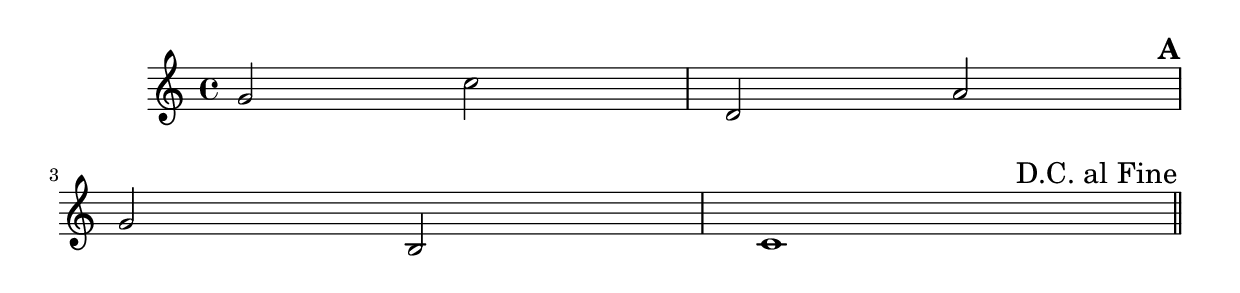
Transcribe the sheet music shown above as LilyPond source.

%% Do not edit this file; it is auto-generated from LSR http://lsr.dsi.unimi.it
%% This file is in the public domain.
\version "2.11.50"

\header {
  lsrtags = "text"

  texidoc = "
Marks can be printed at the end of the current line, instead of the
beginning of the following line. This is particularly useful when a
mark has to be added at the end of a score -- when there is no next
line.

In such cases, the right end of the mark has to be aligned with the
final bar line, as demonstrated on the second line of this example. 

"
  doctitle = "Printing marks at the end of a line or a score"
} % begin verbatim
\relative c'' {  
  \override Score.RehearsalMark  #'break-visibility = #begin-of-line-invisible
  g2 c
  d,2 a'
  \mark \default
  \break
  
  \override Score.RehearsalMark #'self-alignment-X = #RIGHT
  g2 b,
  c1 \bar "||"
  \mark "D.C. al Fine"
}
